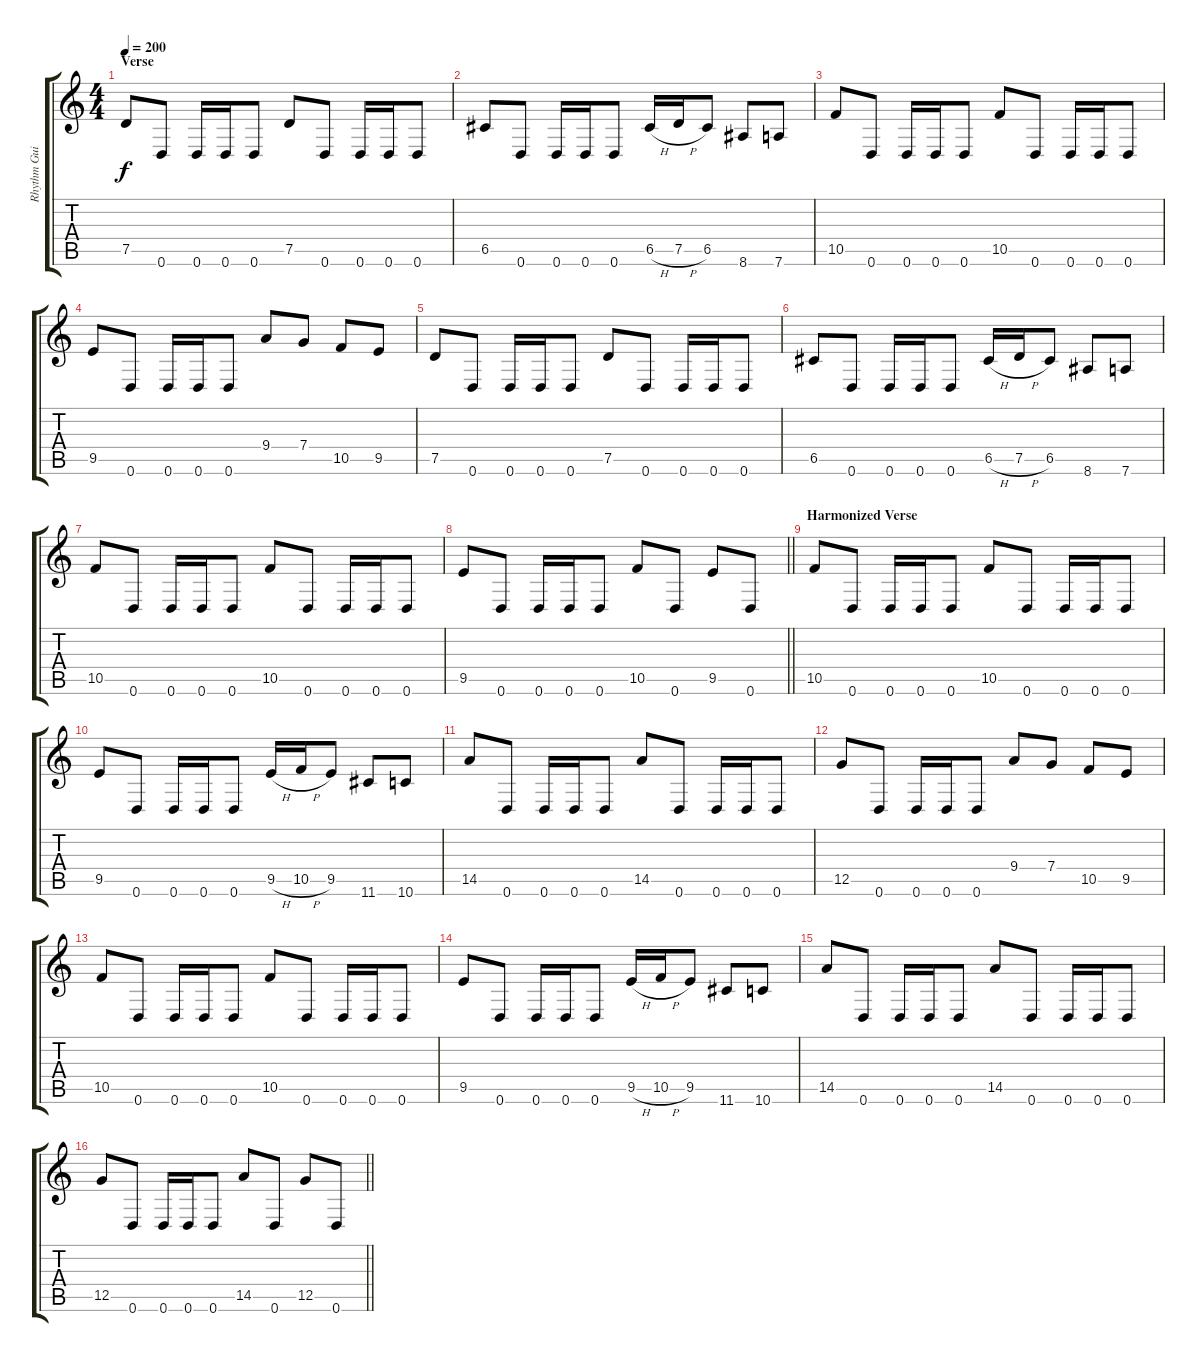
\track ("Rhythm Guitar (Mike Martin)" "Rhythm Gui") {instrument distortionguitar}
\staff {score tabs}
\tuning (D4 A3 F3 C3 G2 D2) {hide}
\ts (4 4)
\section ("" "Verse")
\tempo 200
\clef g2
\ks c
7.5.8{dy f} 0.6.8 0.6.16 0.6.16 0.6.8 7.5.8 0.6.8 0.6.16 0.6.16 0.6.8 |
6.5.8 0.6.8 0.6.16 0.6.16 0.6.8 6.5{h}.16 7.5{h}.16 6.5.8 8.6.8 7.6.8 |
10.5.8 0.6.8 0.6.16 0.6.16 0.6.8 10.5.8 0.6.8 0.6.16 0.6.16 0.6.8 |
9.5.8 0.6.8 0.6.16 0.6.16 0.6.8 9.4.8 7.4.8 10.5.8 9.5.8 |
7.5.8 0.6.8 0.6.16 0.6.16 0.6.8 7.5.8 0.6.8 0.6.16 0.6.16 0.6.8 |
6.5.8 0.6.8 0.6.16 0.6.16 0.6.8 6.5{h}.16 7.5{h}.16 6.5.8 8.6.8 7.6.8 |
10.5.8 0.6.8 0.6.16 0.6.16 0.6.8 10.5.8 0.6.8 0.6.16 0.6.16 0.6.8 |
\barLineRight lightlight
9.5.8 0.6.8 0.6.16 0.6.16 0.6.8 10.5.8 0.6.8 9.5.8 0.6.8 |
\section ("" "Harmonized Verse")
10.5.8 0.6.8 0.6.16 0.6.16 0.6.8 10.5.8 0.6.8 0.6.16 0.6.16 0.6.8 |
9.5.8 0.6.8 0.6.16 0.6.16 0.6.8 9.5{h}.16 10.5{h}.16 9.5.8 11.6.8 10.6.8 |
14.5.8 0.6.8 0.6.16 0.6.16 0.6.8 14.5.8 0.6.8 0.6.16 0.6.16 0.6.8 |
12.5.8 0.6.8 0.6.16 0.6.16 0.6.8 9.4.8 7.4.8 10.5.8 9.5.8 |
10.5.8 0.6.8 0.6.16 0.6.16 0.6.8 10.5.8 0.6.8 0.6.16 0.6.16 0.6.8 |
9.5.8 0.6.8 0.6.16 0.6.16 0.6.8 9.5{h}.16 10.5{h}.16 9.5.8 11.6.8 10.6.8 |
14.5.8 0.6.8 0.6.16 0.6.16 0.6.8 14.5.8 0.6.8 0.6.16 0.6.16 0.6.8 |
\barLineRight lightlight
12.5.8 0.6.8 0.6.16 0.6.16 0.6.8 14.5.8 0.6.8 12.5.8 0.6.8
